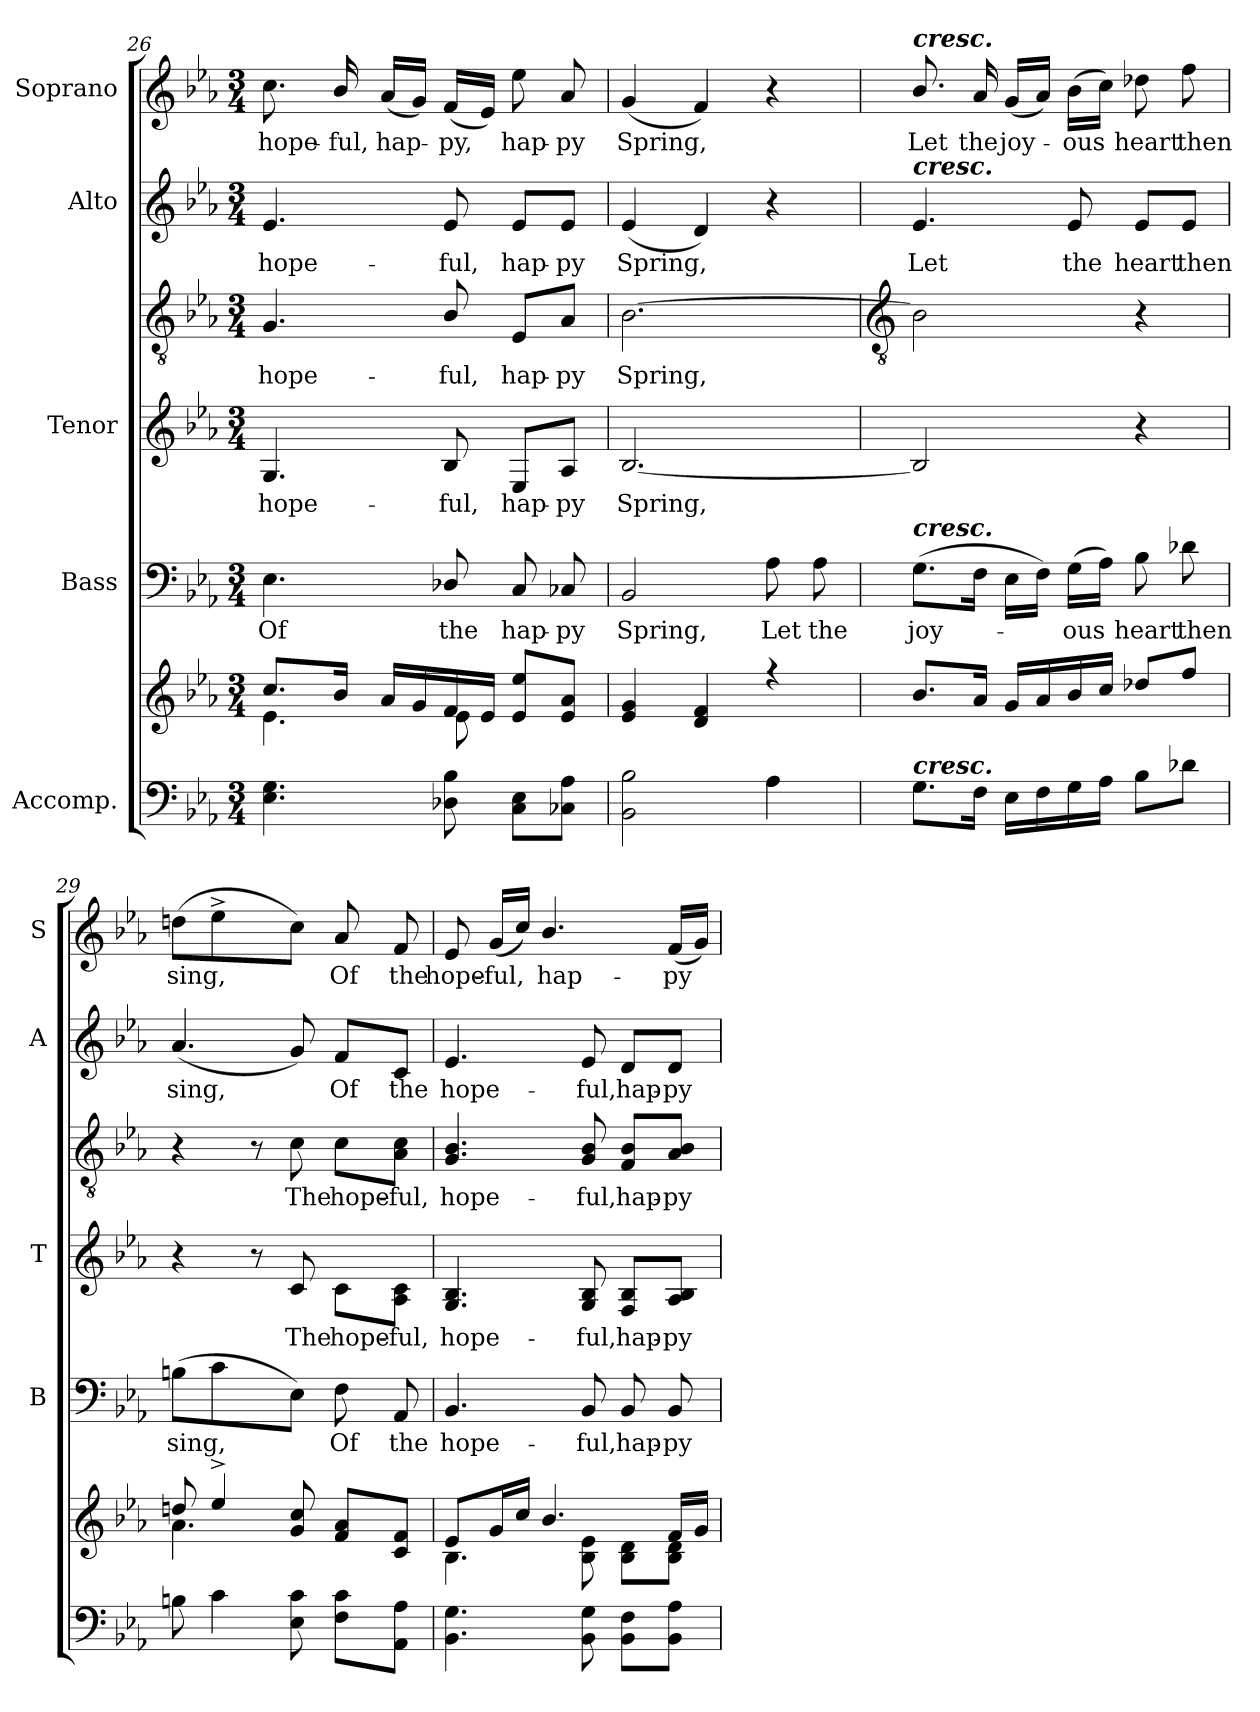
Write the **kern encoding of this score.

**kern	**kern	**kern	**text	**kern	**text	**kern	**text	**kern	**text	**kern	**text
*part5	*part5	*part4	*part4	*part3	*part3	*part3	*part3	*part2	*part2	*part1	*part1
*staff7	*staff6	*staff5	*staff5	*staff4	*staff4	*staff3	*staff3	*staff2	*staff2	*staff1	*staff1
*I"Accomp.	*	*I"Bass	*	*I"Tenor	*	*	*	*I"Alto	*	*I"Soprano	*
*	*	*I'B	*	*I'T	*	*	*	*I'A	*	*I'S	*
*clefF4	*clefG2	*clefF4	*	*	*	*clefGv2	*	*clefG2	*	*clefG2	*
*k[b-e-a-]	*k[b-e-a-]	*k[b-e-a-]	*	*k[b-e-a-]	*	*k[b-e-a-]	*	*k[b-e-a-]	*	*k[b-e-a-]	*
*E-:	*E-:	*E-:	*	*E-:	*	*E-:	*	*E-:	*	*E-:	*
*M3/4	*M3/4	*M3/4	*	*M3/4	*	*M3/4	*	*M3/4	*	*M3/4	*
=26	=26	=26	=26	=26	=26	=26	=26	=26	=26	=26	=26
*	*^	*	*	*	*	*	*	*	*	*	*
!	!	!	!	!LO:LY:b	!	!LO:LY:b	!	!LO:LY:b	!	!LO:LY:b	!	!LO:LY:b
4.E- 4.G	8.cc/L	4.e-\	4.E-	Of	4.G	hope-	4.G	hope-	4.e-	hope-	8.cc	hope-
!	!	!	!	!	!	!	!	!	!	!	!	!LO:LY:b
.	16b-/J	.	.	.	.	.	.	.	.	.	16b-/	-ful,
!	!	!	!	!	!	!	!	!	!	!	!	!LO:LY:b
.	16a-/LL	.	.	.	.	.	.	.	.	.	(<16a-LL	hap-
.	16g/	.	.	.	.	.	.	.	.	.	16gJJ)	.
!	!	!	!	!LO:LY:b	!	!LO:LY:b	!	!LO:LY:b	!	!LO:LY:b	!	!LO:LY:b
8D-X\ 8B-\	16f/	8e-\	8D-X/	the	8B-/	-ful,	8B-/	-ful,	8e-	-ful,	(<16fLL	py,
.	16e-/JJ	.	.	.	.	.	.	.	.	.	16e-JJ)	.
!	!	!	!	!LO:LY:b	!	!LO:LY:b	!	!LO:LY:b	!	!LO:LY:b	!	!LO:LY:b
8C 8E-L	8e-/ 8ee-/L	4ryy	8C	hap-	8E-/L	hap-	8E-/L	hap-	8e-/L	hap-	8ee-	hap-
!	!	!	!	!LO:LY:b	!	!LO:LY:b	!	!LO:LY:b	!	!LO:LY:b	!	!LO:LY:b
8C-X 8A-J	8e-/ 8a-/J	.	8C-X	-py	8A-/J	-py	8A-/J	-py	8e-/J	-py	8a-	-py
=27	=27	=27	=27	=27	=27	=27	=27	=27	=27	=27	=27	=27
!	!	!LO:N:vis=1	!	!LO:LY:b	!	!LO:LY:b	!	!LO:LY:b	!	!LO:LY:b	!	!LO:LY:b
2BB- 2B-	4e-/ 4g/	2.ryy	2BB-	Spring,	[2.B-	Spring,	[2.B-	Spring,	(<4e-	Spring,	(<4g	Spring,
.	4d/ 4f/	.	.	.	.	.	.	.	4d)	.	4f)	.
!	!	!	!	!LO:LY:b	!	!	!	!	!	!	!	!
4A-	4r	.	8A-	Let	.	.	.	.	4r	.	4r	.
!	!	!	!	!LO:LY:b	!	!	!	!	!	!	!	!
.	.	.	8A-	the	.	.	.	.	.	.	.	.
!!LO:LB:g=z
=28	=28	=28	=28	=28	=28	=28	=28	=28	=28	=28	=28	=28
*	*	*	*	*	*	*	*clefGv2	*	*	*	*	*
!	!	!	!	!	!	!	!	!	!	!	!LO:TX:a:Bi:t=cresc.	!
!	!	!	!	!	!	!	!	!	!LO:TX:a:Bi:t=cresc.	!	!	!
!	!	!	!LO:TX:a:Bi:t=cresc.	!	!	!	!	!	!	!	!	!
!LO:TX:a:Bi:t=cresc.	!	!	!	!	!	!	!	!	!	!	!	!
!	!	!LO:N:vis=1	!	!LO:LY:b	!	!	!	!	!	!LO:LY:b	!	!LO:LY:b
8.GL	8.b-/L	2.ryy	(>8.GL	joy-	2B-]	.	2B-]	.	4.e-	Let	8.b-/	Let
!	!	!	!	!	!	!	!	!	!	!	!	!LO:LY:b
16FJ	16a-/J	.	16FJ	.	.	.	.	.	.	.	16a-	the
!	!	!	!	!	!	!	!	!	!	!	!	!LO:LY:b
16E-LL	16g/LL	.	16E-LL	.	.	.	.	.	.	.	(<16gLL	joy-
16F	16a-/	.	16FJJ)	.	.	.	.	.	.	.	16a-JJ)	.
!	!	!	!	!LO:LY:b	!	!	!	!	!	!LO:LY:b	!	!LO:LY:b
16G	16b-/	.	(>16GLL	ous	.	.	.	.	8e-	the	(>16b-LL	ous
16A-JJ	16cc/JJ	.	16A-JJ)	.	.	.	.	.	.	.	16ccJJ)	.
!	!	!	!	!LO:LY:b	!	!	!	!	!	!LO:LY:b	!	!LO:LY:b
8B-L	8dd-X/L	.	8B-	heart	4r	.	4r	.	8e-/L	heart	8dd-X	heart
!	!	!	!	!LO:LY:b	!	!	!	!	!	!LO:LY:b	!	!LO:LY:b
8d-XJ	8ff/J	.	8d-X	then	.	.	.	.	8e-/J	then	8ff	then
=29	=29	=29	=29	=29	=29	=29	=29	=29	=29	=29	=29	=29
!	!	!	!	!LO:LY:b	!	!	!	!	!	!LO:LY:b	!	!LO:LY:b
8Bn	8ddn/	4.a-\	(>8BnL	sing,	4r	.	4r	.	(<4.a-	sing,	(>8ddnL	sing,
4c	4ee-^/	.	4c	.	.	.	.	.	.	.	4ee-^	.
.	.	.	.	.	8r	.	8r	.	.	.	.	.
!	!	!	!	!	!	!LO:LY:b	!	!LO:LY:b	!	!	!	!
8E- 8c	8g/ 8cc/	4.ryy	8E-J)	.	8c	The	8c	The	8g)	.	8ccJ)	.
!	!	!	!	!LO:LY:b	!	!LO:LY:b	!	!LO:LY:b	!	!LO:LY:b	!	!LO:LY:b
8F 8cL	8f/ 8a-/L	.	8F	Of	8c\L	hope-	8c\L	hope-	8f/L	Of	8a-	Of
!	!	!	!	!LO:LY:b	!	!LO:LY:b	!	!LO:LY:b	!	!LO:LY:b	!	!LO:LY:b
8AA- 8A-J	8c/ 8f/J	.	8AA-	the	8A-\ 8c\J	-ful,	8A-\ 8c\J	-ful,	8c/J	the	8f	the
=30	=30	=30	=30	=30	=30	=30	=30	=30	=30	=30	=30	=30
!	!	!	!	!LO:LY:b	!	!LO:LY:b	!	!LO:LY:b	!	!LO:LY:b	!	!LO:LY:b
4.BB- 4.G	8e-/L	4.B-\	4.BB-	hope-	4.G 4.B-	hope-	4.G 4.B-	hope-	4.e-	hope-	8e-	hope-
!	!	!	!	!	!	!	!	!	!	!	!	!LO:LY:b
.	16g/L	.	.	.	.	.	.	.	.	.	(<16gLL	-ful,
.	16cc/JJ	.	.	.	.	.	.	.	.	.	16ccJJ)	.
!	!	!	!	!	!	!	!	!	!	!	!	!LO:LY:b
.	4.b-/	.	.	.	.	.	.	.	.	.	4.b-/	hap-
!	!	!	!	!LO:LY:b	!	!LO:LY:b	!	!LO:LY:b	!	!LO:LY:b	!	!
8BB- 8G	.	8B-\ 8e-\	8BB-	-ful,	8G 8B-	-ful,	8G 8B-	-ful,	8e-	-ful,	.	.
!	!	!	!	!LO:LY:b	!	!LO:LY:b	!	!LO:LY:b	!	!LO:LY:b	!	!
8BB- 8FL	.	8B-\ 8d\L	8BB-	hap-	8F/ 8B-/L	hap-	8F/ 8B-/L	hap-	8d/L	hap-	.	.
!	!	!	!	!LO:LY:b	!	!LO:LY:b	!	!LO:LY:b	!	!LO:LY:b	!	!LO:LY:b
8BB- 8A-J	16f/LL	8B-\ 8d\J	8BB-	-py	8A-/ 8B-/J	-py	8A-/ 8B-/J	-py	8d/J	-py	(<16fLL	-py
.	16g/JJ	.	.	.	.	.	.	.	.	.	16gJJ)	.
*	*v	*v	*	*	*	*	*	*	*	*	*	*
=	=	=	=	=	=	=	=	=	=	=	=
*-	*-	*-	*-	*-	*-	*-	*-	*-	*-	*-	*-
